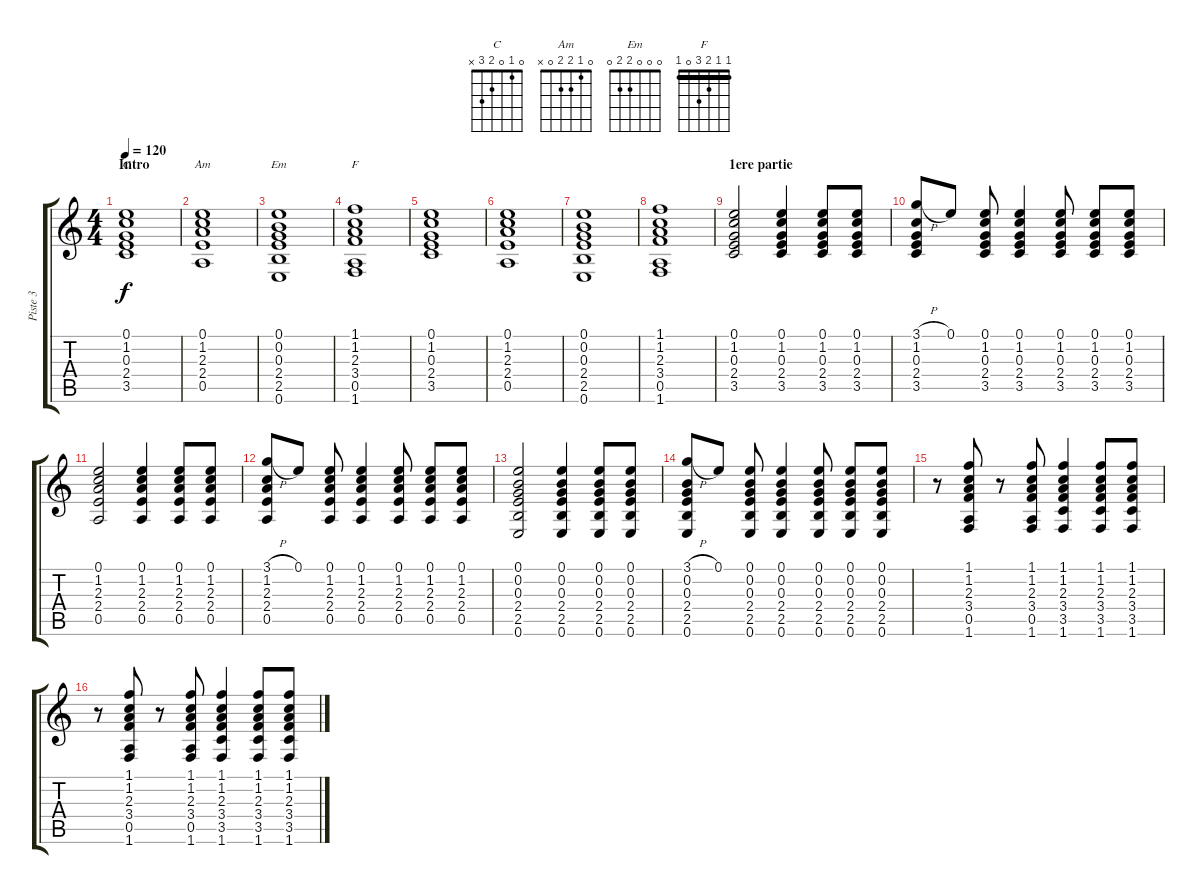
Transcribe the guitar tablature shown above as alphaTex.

\track ("Piste 3" "Piste 3") {instrument acousticguitarnylon}
\staff {score tabs}
\tuning (E4 B3 G3 D3 A2 E2) {hide}
\chord ("C" 0 1 0 2 3 x)
\chord ("Am" 0 1 2 2 0 x)
\chord ("Em" 0 0 0 2 2 0)
\chord ("F" 1 1 2 3 0 1) {barre 1}
\ts (4 4)
\section ("" "Intro")
\tempo 120
\clef g2
\ks c
(0.1 1.2 0.3 2.4 3.5).1{ch "C" dy f instrument acousticguitarnylon} |
(0.1 1.2 2.3 2.4 0.5).1{ch "Am"} |
(0.1 0.2 0.3 2.4 2.5 0.6).1{ch "Em"} |
(1.1 1.2 2.3 3.4 0.5 1.6).1{ch "F"} |
(0.1 1.2 0.3 2.4 3.5).1 |
(0.1 1.2 2.3 2.4 0.5).1 |
(0.1 0.2 0.3 2.4 2.5 0.6).1 |
(1.1 1.2 2.3 3.4 0.5 1.6).1 |
\section ("" "1ere partie")
(0.1 1.2 0.3 2.4 3.5).2 (0.1 1.2 0.3 2.4 3.5).4 (0.1 1.2 0.3 2.4 3.5).8 (0.1 1.2 0.3 2.4 3.5).8 |
(3.1{h} 1.2 0.3 2.4 3.5).8 0.1.8 (0.1 1.2 0.3 2.4 3.5).8 (0.1 1.2 0.3 2.4 3.5).4 (0.1 1.2 0.3 2.4 3.5).8 (0.1 1.2 0.3 2.4 3.5).8 (0.1 1.2 0.3 2.4 3.5).8 |
(0.1 1.2 2.3 2.4 0.5).2 (0.1 1.2 2.3 2.4 0.5).4 (0.1 1.2 2.3 2.4 0.5).8 (0.1 1.2 2.3 2.4 0.5).8 |
(3.1{h} 1.2 2.3 2.4 0.5).8 0.1.8 (0.1 1.2 2.3 2.4 0.5).8 (0.1 1.2 2.3 2.4 0.5).4 (0.1 1.2 2.3 2.4 0.5).8 (0.1 1.2 2.3 2.4 0.5).8 (0.1 1.2 2.3 2.4 0.5).8 |
(0.1 0.2 0.3 2.4 2.5 0.6).2 (0.1 0.2 0.3 2.4 2.5 0.6).4 (0.1 0.2 0.3 2.4 2.5 0.6).8 (0.1 0.2 0.3 2.4 2.5 0.6).8 |
(3.1{h} 0.2 0.3 2.4 2.5 0.6).8 0.1.8 (0.1 0.2 0.3 2.4 2.5 0.6).8 (0.1 0.2 0.3 2.4 2.5 0.6).4 (0.1 0.2 0.3 2.4 2.5 0.6).8 (0.1 0.2 0.3 2.4 2.5 0.6).8 (0.1 0.2 0.3 2.4 2.5 0.6).8 |
r.8 (1.1 1.2 2.3 3.4 0.5 1.6).8 r.8 (1.1 1.2 2.3 3.4 0.5 1.6).8 (1.1 1.2 2.3 3.4 3.5 1.6).4 (1.1 1.2 2.3 3.4 3.5 1.6).8 (1.1 1.2 2.3 3.4 3.5 1.6).8 |
r.8 (1.1 1.2 2.3 3.4 0.5 1.6).8 r.8 (1.1 1.2 2.3 3.4 0.5 1.6).8 (1.1 1.2 2.3 3.4 3.5 1.6).4 (1.1 1.2 2.3 3.4 3.5 1.6).8 (1.1 1.2 2.3 3.4 3.5 1.6).8
